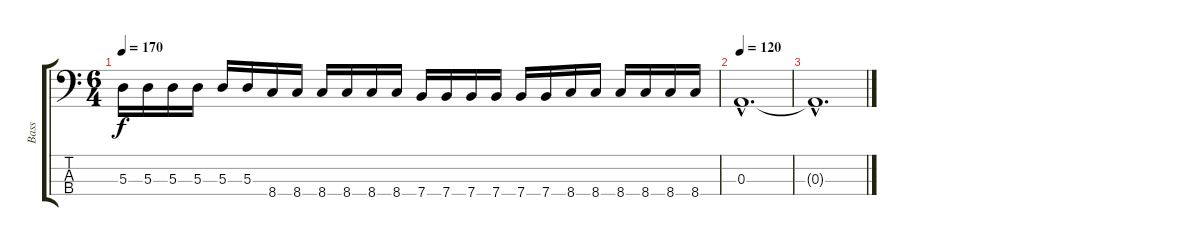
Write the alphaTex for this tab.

\track ("Bass" "Bass") {instrument electricbasspick}
\staff {score tabs}
\tuning (G2 D2 A1 E1) {hide}
\ts (6 4)
\tempo 170
\clef f4
\ks c
5.3.16{dy f} 5.3.16 5.3.16 5.3.16 5.3.16 5.3.16 8.4.16 8.4.16 8.4.16 8.4.16 8.4.16 8.4.16 7.4.16 7.4.16 7.4.16 7.4.16 7.4.16 7.4.16 8.4.16 8.4.16 8.4.16 8.4.16 8.4.16 8.4.16 |
\tempo 120
0.3{hac}.1{d} |
0.3{hac t}.1{d}
